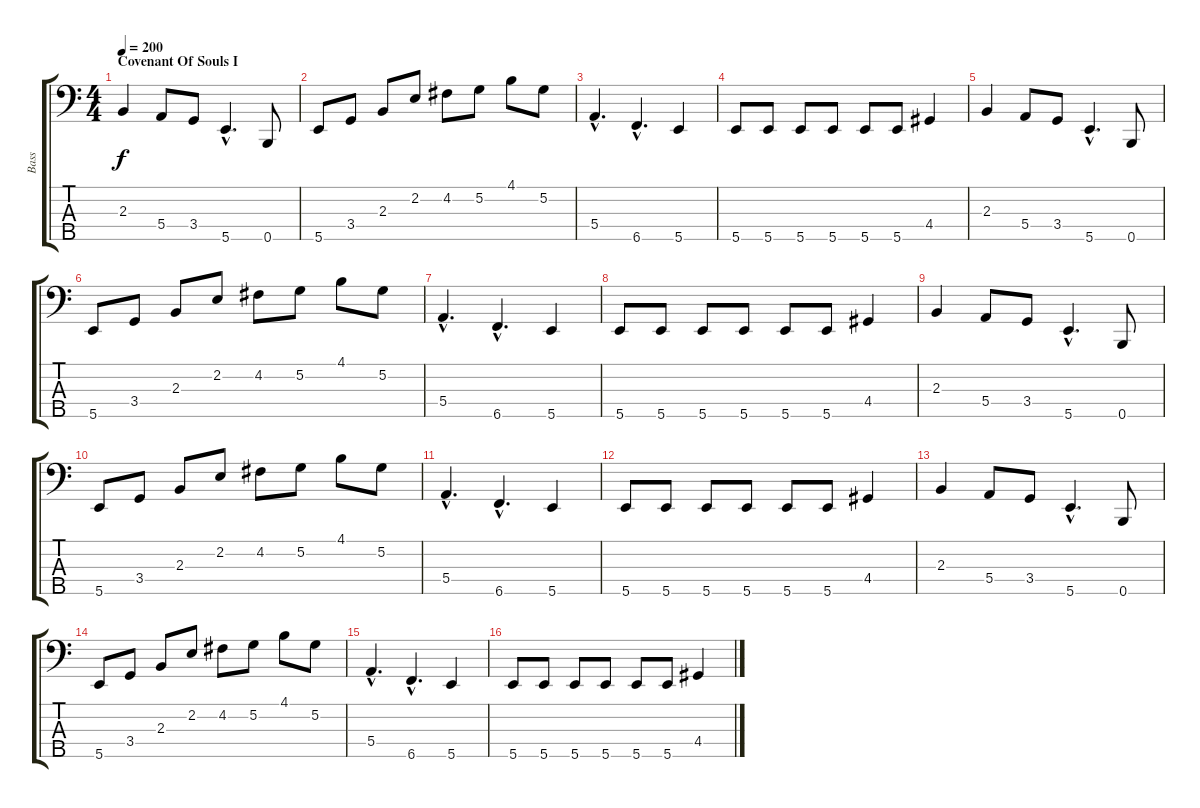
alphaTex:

\track ("Bass" "Bass") {instrument electricbasspick}
\staff {score tabs}
\tuning (G2 D2 A1 E1 B0) {hide}
\ts (4 4)
\section ("" "Covenant Of Souls I")
\tempo 200
\clef f4
\ks c
2.3.4{dy f instrument electricbasspick} 5.4.8 3.4.8 5.5{hac}.4{d} 0.5.8 |
5.5.8 3.4.8 2.3.8 2.2.8 4.2.8 5.2.8 4.1.8 5.2.8 |
5.4{hac}.4{d} 6.5{hac}.4{d} 5.5.4 |
5.5.8 5.5.8 5.5.8 5.5.8 5.5.8 5.5.8 4.4.4 |
2.3.4 5.4.8 3.4.8 5.5{hac}.4{d} 0.5.8 |
5.5.8 3.4.8 2.3.8 2.2.8 4.2.8 5.2.8 4.1.8 5.2.8 |
5.4{hac}.4{d} 6.5{hac}.4{d} 5.5.4 |
5.5.8 5.5.8 5.5.8 5.5.8 5.5.8 5.5.8 4.4.4 |
2.3.4 5.4.8 3.4.8 5.5{hac}.4{d} 0.5.8 |
5.5.8 3.4.8 2.3.8 2.2.8 4.2.8 5.2.8 4.1.8 5.2.8 |
5.4{hac}.4{d} 6.5{hac}.4{d} 5.5.4 |
5.5.8 5.5.8 5.5.8 5.5.8 5.5.8 5.5.8 4.4.4 |
2.3.4 5.4.8 3.4.8 5.5{hac}.4{d} 0.5.8 |
5.5.8 3.4.8 2.3.8 2.2.8 4.2.8 5.2.8 4.1.8 5.2.8 |
5.4{hac}.4{d} 6.5{hac}.4{d} 5.5.4 |
5.5.8 5.5.8 5.5.8 5.5.8 5.5.8 5.5.8 4.4.4
